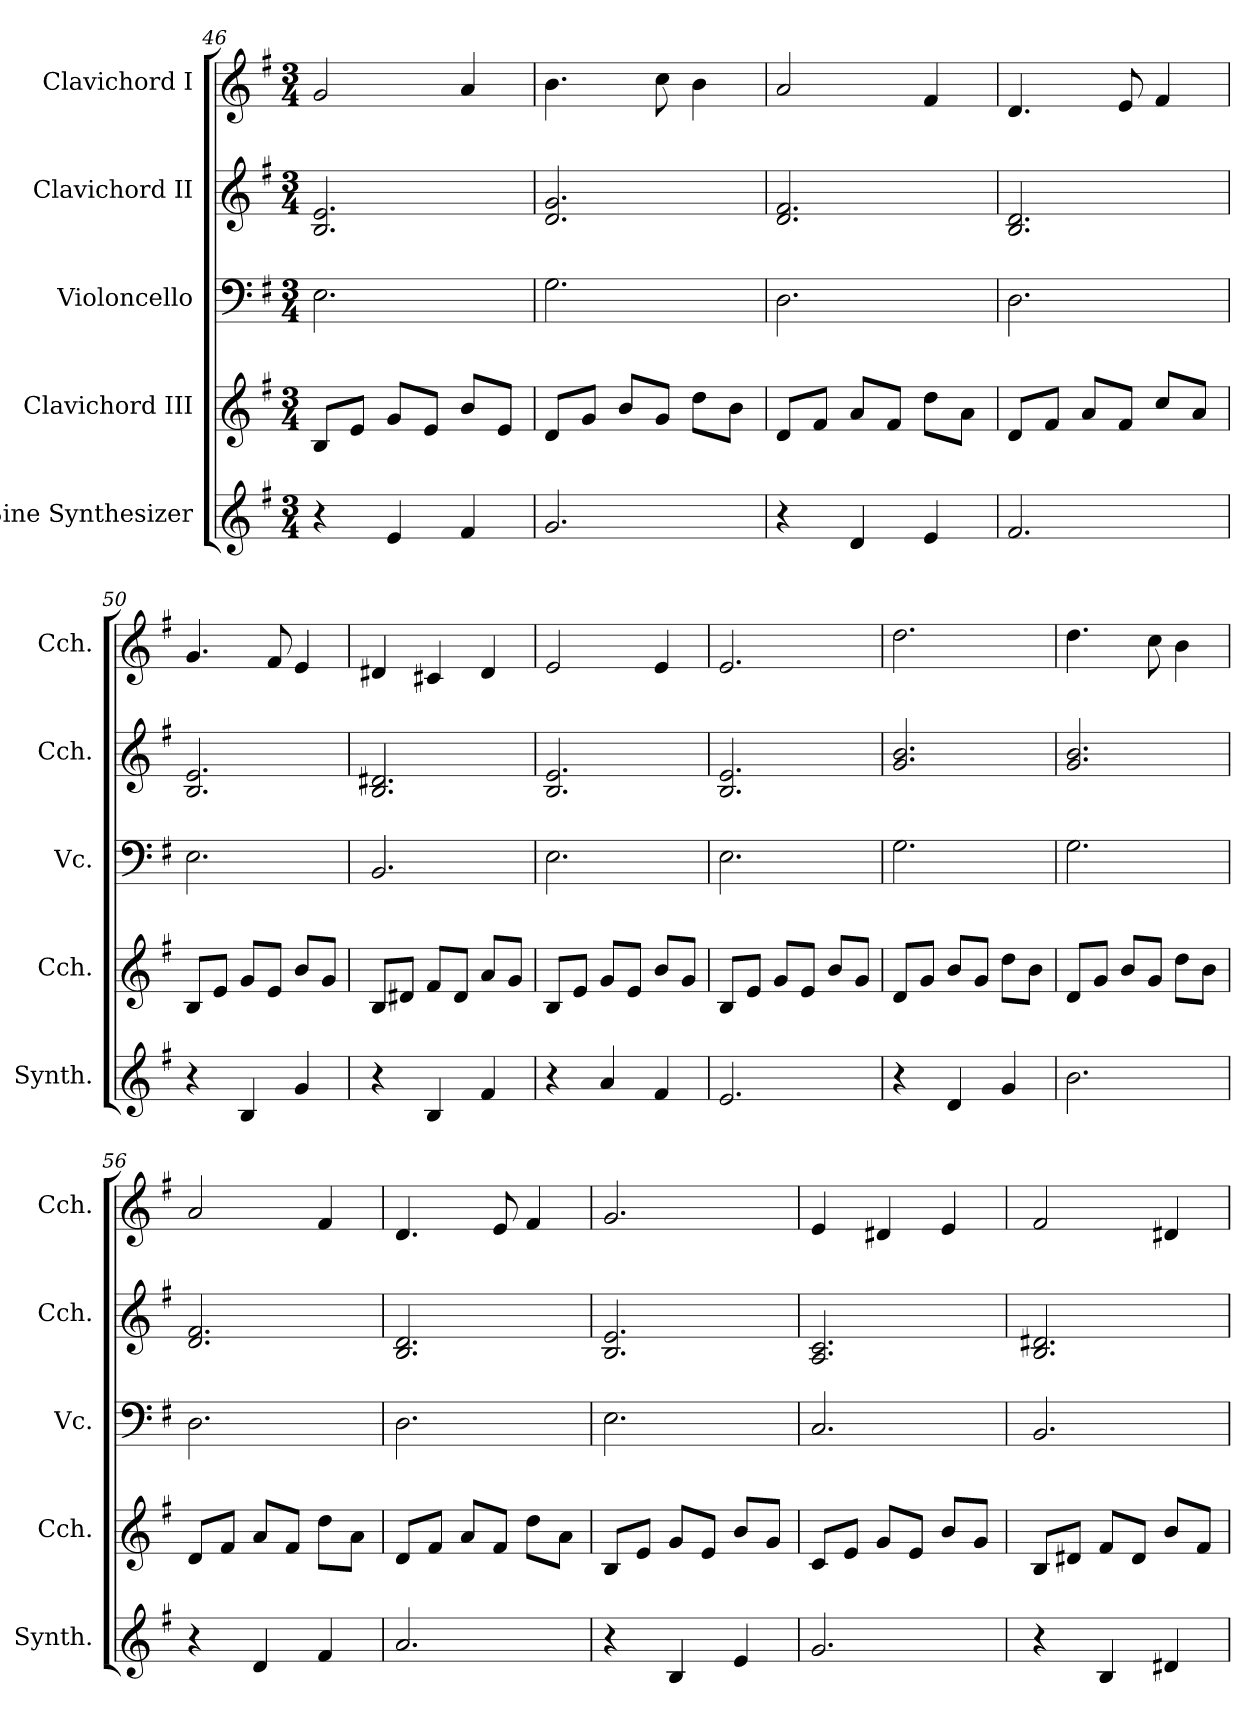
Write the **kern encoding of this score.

**kern	**kern	**kern	**kern	**kern
*part5	*part4	*part3	*part2	*part1
*staff5	*staff4	*staff3	*staff2	*staff1
*I"Sine Synthesizer	*I"Clavichord III	*I"Violoncello	*I"Clavichord II	*I"Clavichord I
*I'Synth.	*I'Cch.	*I'Vc.	*I'Cch.	*I'Cch.
!!LO:LB:g=z
*clefG2	*clefG2	*clefF4	*clefG2	*clefG2
*k[f#]	*k[f#]	*k[f#]	*k[f#]	*k[f#]
*M3/4	*M3/4	*M3/4	*M3/4	*M3/4
=46	=46	=46	=46	=46
4r	8B/L	2.E\	2.B/ 2.e/	2g/
.	8e/J	.	.	.
4e/	8g/L	.	.	.
.	8e/J	.	.	.
4f#/	8b/L	.	.	4a/
.	8e/J	.	.	.
=47	=47	=47	=47	=47
2.g/	8d/L	2.G\	2.d/ 2.g/	4.b\
.	8g/J	.	.	.
.	8b/L	.	.	.
.	8g/J	.	.	8cc\
.	8dd\L	.	.	4b\
.	8b\J	.	.	.
=48	=48	=48	=48	=48
4r	8d/L	2.D\	2.d/ 2.f#/	2a/
.	8f#/J	.	.	.
4d/	8a/L	.	.	.
.	8f#/J	.	.	.
4e/	8dd\L	.	.	4f#/
.	8a\J	.	.	.
=49	=49	=49	=49	=49
2.f#/	8d/L	2.D\	2.B/ 2.d/	4.d/
.	8f#/J	.	.	.
.	8a/L	.	.	.
.	8f#/J	.	.	8e/
.	8cc/L	.	.	4f#/
.	8a/J	.	.	.
=50	=50	=50	=50	=50
4r	8B/L	2.E\	2.B/ 2.e/	4.g/
.	8e/J	.	.	.
4B/	8g/L	.	.	.
.	8e/J	.	.	8f#/
4g/	8b/L	.	.	4e/
.	8g/J	.	.	.
=51	=51	=51	=51	=51
4r	8B/L	2.BB/	2.B/ 2.d#X/	4d#X/
.	8d#X/J	.	.	.
4B/	8f#/L	.	.	4c#X/
.	8d#/J	.	.	.
4f#/	8a/L	.	.	4d#/
.	8g/J	.	.	.
!!LO:PB:g=z
=52	=52	=52	=52	=52
4r	8B/L	2.E\	2.B/ 2.e/	2e/
.	8e/J	.	.	.
4a/	8g/L	.	.	.
.	8e/J	.	.	.
4f#/	8b/L	.	.	4e/
.	8g/J	.	.	.
=53	=53	=53	=53	=53
2.e/	8B/L	2.E\	2.B/ 2.e/	2.e/
.	8e/J	.	.	.
.	8g/L	.	.	.
.	8e/J	.	.	.
.	8b/L	.	.	.
.	8g/J	.	.	.
=54	=54	=54	=54	=54
4r	8d/L	2.G\	2.g/ 2.b/	2.dd\
.	8g/J	.	.	.
4d/	8b/L	.	.	.
.	8g/J	.	.	.
4g/	8dd\L	.	.	.
.	8b\J	.	.	.
=55	=55	=55	=55	=55
2.b\	8d/L	2.G\	2.g/ 2.b/	4.dd\
.	8g/J	.	.	.
.	8b/L	.	.	.
.	8g/J	.	.	8cc\
.	8dd\L	.	.	4b\
.	8b\J	.	.	.
=56	=56	=56	=56	=56
4r	8d/L	2.D\	2.d/ 2.f#/	2a/
.	8f#/J	.	.	.
4d/	8a/L	.	.	.
.	8f#/J	.	.	.
4f#/	8dd\L	.	.	4f#/
.	8a\J	.	.	.
=57	=57	=57	=57	=57
2.a/	8d/L	2.D\	2.B/ 2.d/	4.d/
.	8f#/J	.	.	.
.	8a/L	.	.	.
.	8f#/J	.	.	8e/
.	8dd\L	.	.	4f#/
.	8a\J	.	.	.
=58	=58	=58	=58	=58
4r	8B/L	2.E\	2.B/ 2.e/	2.g/
.	8e/J	.	.	.
4B/	8g/L	.	.	.
.	8e/J	.	.	.
4e/	8b/L	.	.	.
.	8g/J	.	.	.
!!LO:LB:g=z
=59	=59	=59	=59	=59
2.g/	8c/L	2.C/	2.A/ 2.c/	4e/
.	8e/J	.	.	.
.	8g/L	.	.	4d#X/
.	8e/J	.	.	.
.	8b/L	.	.	4e/
.	8g/J	.	.	.
=60	=60	=60	=60	=60
4r	8B/L	2.BB/	2.B/ 2.d#X/	2f#/
.	8d#X/J	.	.	.
4B/	8f#/L	.	.	.
.	8d#/J	.	.	.
4d#X/	8b/L	.	.	4d#X/
.	8f#/J	.	.	.
=	=	=	=	=
*-	*-	*-	*-	*-
